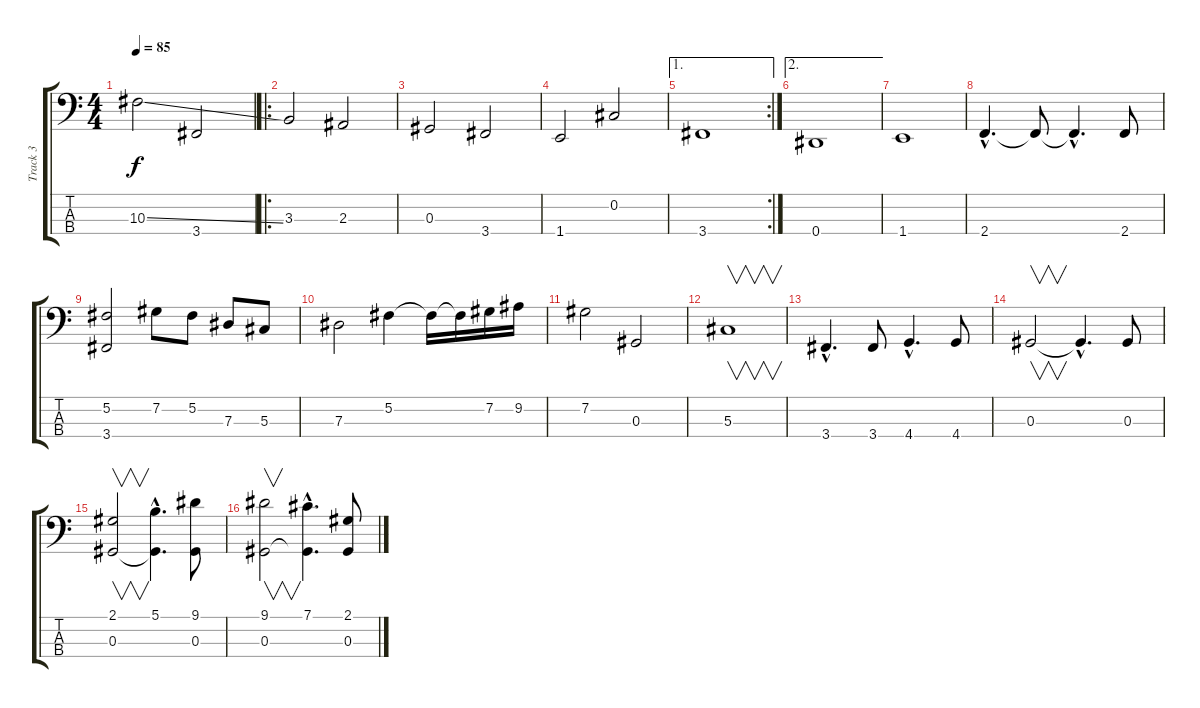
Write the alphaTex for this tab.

\track ("Track 3" "Track 3") {instrument electricbassfinger}
\staff {score tabs}
\tuning (Gb2 Db2 Ab1 Eb1) {hide}
\ts (4 4)
\tempo 85
\clef f4
\ks c
10.3{ss}.2{dy f} 3.4.2 |
\ro
3.3.2 2.3.2 |
0.3.2 3.4.2 |
1.4.2 0.2.2 |
\ae 1
\rc 2
3.4.1 |
\ae 2
0.4.1 |
1.4.1 |
2.4{hac}.4{d} 2.4{t}.8 2.4{hac t}.4{d} 2.4.8 |
(5.2 3.4).2 7.2.8 5.2.8 7.3.8 5.3.8 |
7.3.2 5.2.4 5.2{t}.16 5.2{t}.16 7.2.16 9.2.16 |
7.2.2 0.3.2 |
5.3.1{v} |
3.4{hac}.4{d} 3.4.8 4.4{hac}.4{d} 4.4.8 |
0.3.2{v} 0.3{hac t}.4{d} 0.3.8 |
(2.1 0.3).2{v} (5.1{hac} 0.3{hac t}).4{d} (9.1 0.3).8 |
(9.1 0.3).2{v} (7.1{hac} 0.3{hac t}).4{d} (2.1 0.3).8
